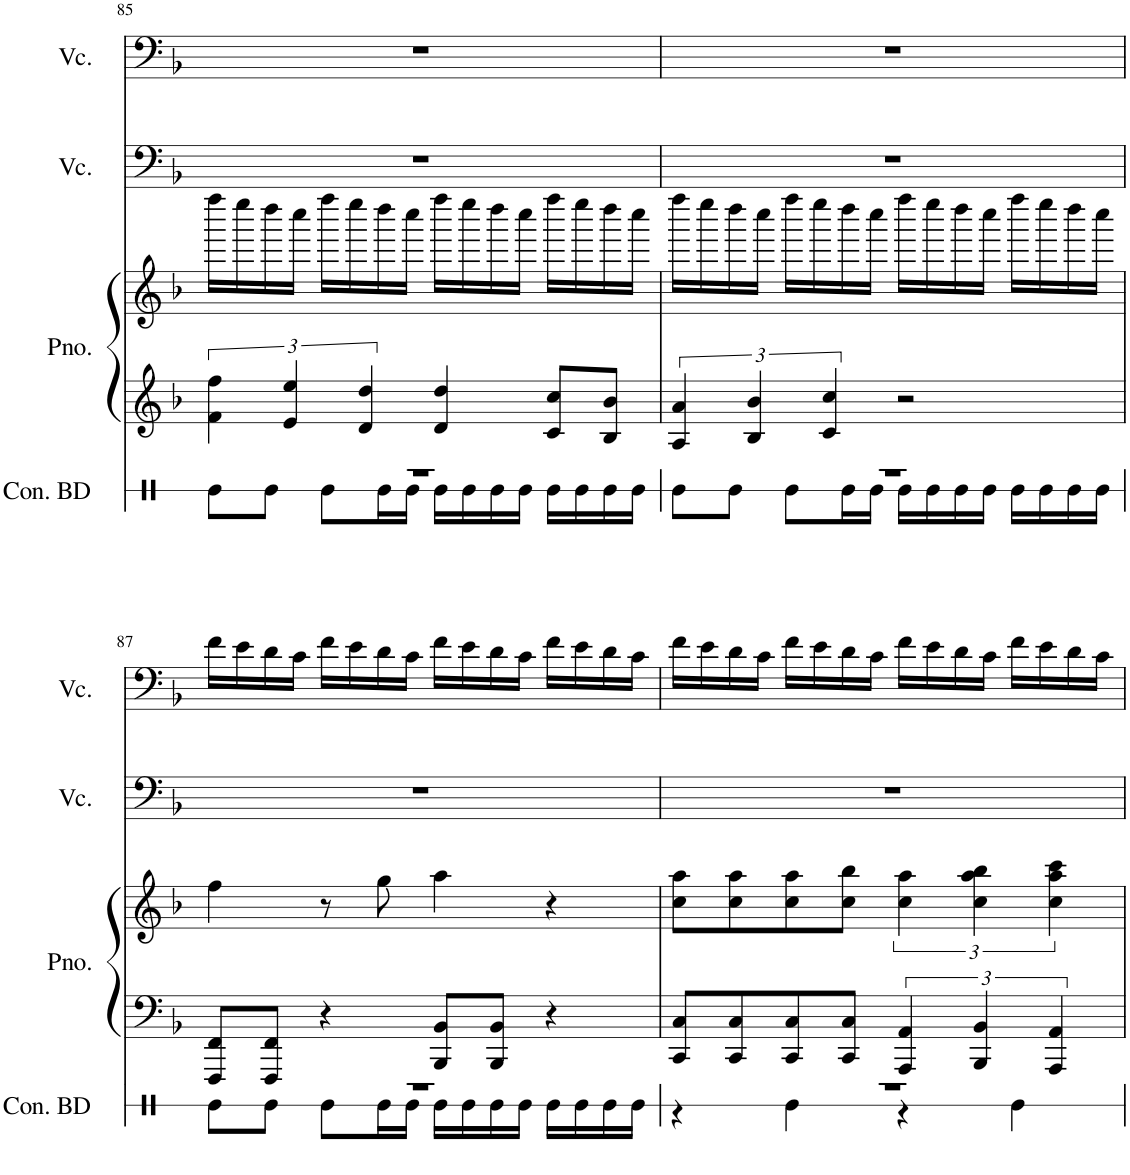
**kern	**kern	**kern	**kern	**kern
*part4	*part3	*part3	*part2	*part1
*staff5	*staff4	*staff3	*staff2	*staff1
*I"Concert Bass Drum, Concert Bass Drum	*I"Piano, Piano	*	*I"Violoncello	*I"Violoncello, Violoncello
*I'Con. BD	*I'Pno.	*	*I'Vc.	*I'Vc.
!!LO:PB:g=z
*clefX	*clefG2	*clefG2	*clefF4	*clefF4
*k[]	*k[b-]	*k[b-]	*k[b-]	*k[b-]
*M4/4	*M4/4	*M4/4	*M4/4	*M4/4
=85	=85	=85	=85	=85
*^	*	*	*	*
1r	8Re\L	6f\ 6ff\	16ffff\LL	1r	1r
.	.	.	16eeee\	.	.
.	8Re\J	.	16dddd\	.	.
.	.	6e/ 6ee/	.	.	.
.	.	.	16cccc\JJ	.	.
.	8Re\L	.	16ffff\LL	.	.
.	.	.	16eeee\	.	.
.	.	6d/ 6dd/	.	.	.
.	16Re\L	.	16dddd\	.	.
.	16Re\JJ	.	16cccc\JJ	.	.
.	16Re\LL	4d/ 4dd/	16ffff\LL	.	.
.	16Re\	.	16eeee\	.	.
.	16Re\	.	16dddd\	.	.
.	16Re\JJ	.	16cccc\JJ	.	.
.	16Re\LL	8c/ 8cc/L	16ffff\LL	.	.
.	16Re\	.	16eeee\	.	.
.	16Re\	8B-/ 8b-/J	16dddd\	.	.
.	16Re\JJ	.	16cccc\JJ	.	.
=86	=86	=86	=86	=86	=86
1r	8Re\L	6A/ 6a/	16ffff\LL	1r	1r
.	.	.	16eeee\	.	.
.	8Re\J	.	16dddd\	.	.
.	.	6B-/ 6b-/	.	.	.
.	.	.	16cccc\JJ	.	.
.	8Re\L	.	16ffff\LL	.	.
.	.	.	16eeee\	.	.
.	.	6c/ 6cc/	.	.	.
.	16Re\L	.	16dddd\	.	.
.	16Re\JJ	.	16cccc\JJ	.	.
.	16Re\LL	2r	16ffff\LL	.	.
.	16Re\	.	16eeee\	.	.
.	16Re\	.	16dddd\	.	.
.	16Re\JJ	.	16cccc\JJ	.	.
.	16Re\LL	.	16ffff\LL	.	.
.	16Re\	.	16eeee\	.	.
.	16Re\	.	16dddd\	.	.
.	16Re\JJ	.	16cccc\JJ	.	.
!!LO:LB:g=z
=87	=87	=87	=87	=87	=87
1r	8Re\L	8FFF/ 8FF/L	4ff\	1r	16f\LL
.	.	.	.	.	16e\
.	8Re\J	8FFF/ 8FF/J	.	.	16d\
.	.	.	.	.	16c\JJ
.	8Re\L	4r	8r	.	16f\LL
.	.	.	.	.	16e\
.	16Re\L	.	8gg\	.	16d\
.	16Re\JJ	.	.	.	16c\JJ
.	16Re\LL	8BBB-/ 8BB-/L	4aa\	.	16f\LL
.	16Re\	.	.	.	16e\
.	16Re\	8BBB-/ 8BB-/J	.	.	16d\
.	16Re\JJ	.	.	.	16c\JJ
.	16Re\LL	4r	4r	.	16f\LL
.	16Re\	.	.	.	16e\
.	16Re\	.	.	.	16d\
.	16Re\JJ	.	.	.	16c\JJ
=88	=88	=88	=88	=88	=88
1r	4r	8CC/ 8C/L	8cc\ 8aa\L	1r	16f\LL
.	.	.	.	.	16e\
.	.	8CC/ 8C/	8cc\ 8aa\	.	16d\
.	.	.	.	.	16c\JJ
.	4Re\	8CC/ 8C/	8cc\ 8aa\	.	16f\LL
.	.	.	.	.	16e\
.	.	8CC/ 8C/J	8cc\ 8bb-\J	.	16d\
.	.	.	.	.	16c\JJ
.	4r	6AAA/ 6AA/	6cc\ 6aa\	.	16f\LL
.	.	.	.	.	16e\
.	.	.	.	.	16d\
.	.	6BBB-/ 6BB-/	6cc\ 6aa\ 6bb-\	.	.
.	.	.	.	.	16c\JJ
.	4Re\	.	.	.	16f\LL
.	.	.	.	.	16e\
.	.	6AAA/ 6AA/	6cc\ 6aa\ 6ccc\	.	.
.	.	.	.	.	16d\
.	.	.	.	.	16c\JJ
*v	*v	*	*	*	*
=	=	=	=	=
*-	*-	*-	*-	*-
